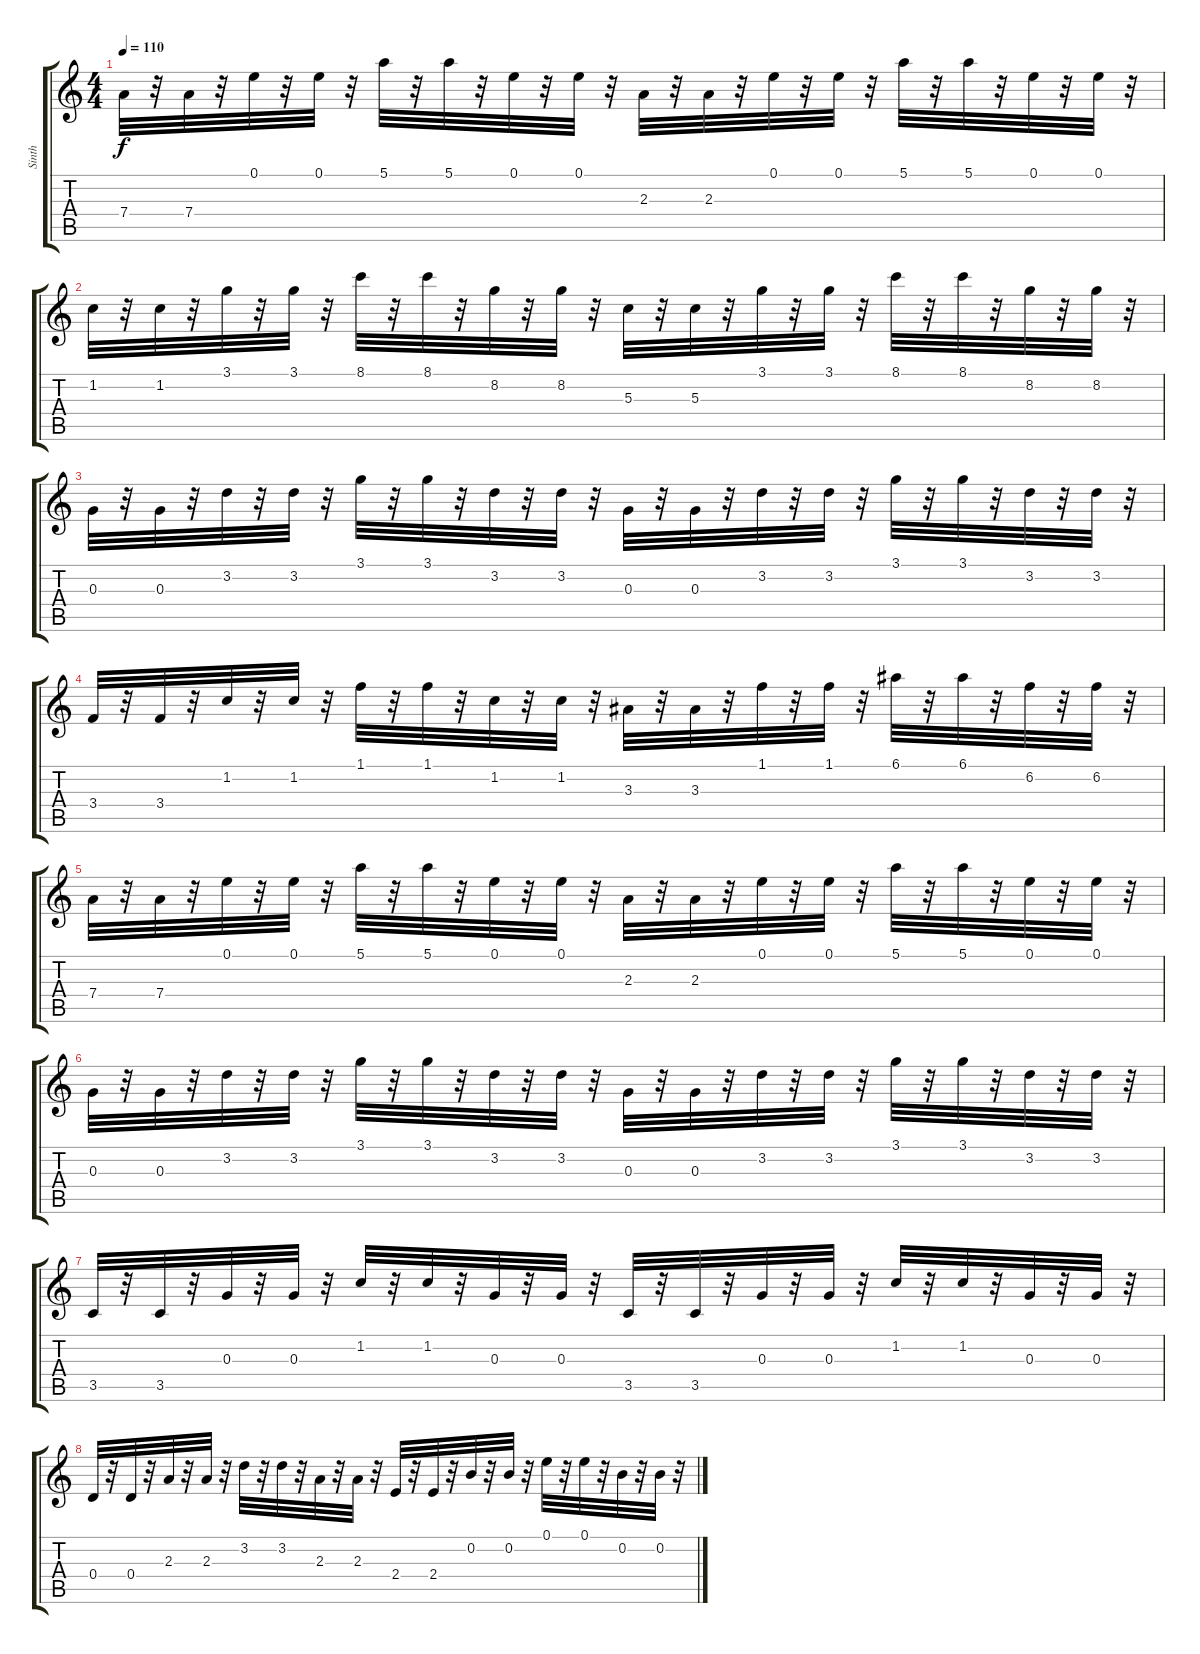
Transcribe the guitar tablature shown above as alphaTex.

\track ("Sinth" "Sinth") {instrument electricguitarmuted}
\staff {score tabs}
\tuning (E4 B3 G3 D3 A2 E2) {hide}
\ts (4 4)
\tempo 110
\clef g2
\ks c
7.4.32{dy f} r.32 7.4.32 r.32 0.1.32 r.32 0.1.32 r.32 5.1.32 r.32 5.1.32 r.32 0.1.32 r.32 0.1.32 r.32 2.3.32 r.32 2.3.32 r.32 0.1.32 r.32 0.1.32 r.32 5.1.32 r.32 5.1.32 r.32 0.1.32 r.32 0.1.32 r.32 |
1.2.32 r.32 1.2.32 r.32 3.1.32 r.32 3.1.32 r.32 8.1.32 r.32 8.1.32 r.32 8.2.32 r.32 8.2.32 r.32 5.3.32 r.32 5.3.32 r.32 3.1.32 r.32 3.1.32 r.32 8.1.32 r.32 8.1.32 r.32 8.2.32 r.32 8.2.32 r.32 |
0.3.32 r.32 0.3.32 r.32 3.2.32 r.32 3.2.32 r.32 3.1.32 r.32 3.1.32 r.32 3.2.32 r.32 3.2.32 r.32 0.3.32 r.32 0.3.32 r.32 3.2.32 r.32 3.2.32 r.32 3.1.32 r.32 3.1.32 r.32 3.2.32 r.32 3.2.32 r.32 |
3.4.32 r.32 3.4.32 r.32 1.2.32 r.32 1.2.32 r.32 1.1.32 r.32 1.1.32 r.32 1.2.32 r.32 1.2.32 r.32 3.3.32 r.32 3.3.32 r.32 1.1.32 r.32 1.1.32 r.32 6.1.32 r.32 6.1.32 r.32 6.2.32 r.32 6.2.32 r.32 |
7.4.32 r.32 7.4.32 r.32 0.1.32 r.32 0.1.32 r.32 5.1.32 r.32 5.1.32 r.32 0.1.32 r.32 0.1.32 r.32 2.3.32 r.32 2.3.32 r.32 0.1.32 r.32 0.1.32 r.32 5.1.32 r.32 5.1.32 r.32 0.1.32 r.32 0.1.32 r.32 |
0.3.32 r.32 0.3.32 r.32 3.2.32 r.32 3.2.32 r.32 3.1.32 r.32 3.1.32 r.32 3.2.32 r.32 3.2.32 r.32 0.3.32 r.32 0.3.32 r.32 3.2.32 r.32 3.2.32 r.32 3.1.32 r.32 3.1.32 r.32 3.2.32 r.32 3.2.32 r.32 |
3.5.32 r.32 3.5.32 r.32 0.3.32 r.32 0.3.32 r.32 1.2.32 r.32 1.2.32 r.32 0.3.32 r.32 0.3.32 r.32 3.5.32 r.32 3.5.32 r.32 0.3.32 r.32 0.3.32 r.32 1.2.32 r.32 1.2.32 r.32 0.3.32 r.32 0.3.32 r.32 |
0.4.32 r.32 0.4.32 r.32 2.3.32 r.32 2.3.32 r.32 3.2.32 r.32 3.2.32 r.32 2.3.32 r.32 2.3.32 r.32 2.4.32 r.32 2.4.32 r.32 0.2.32 r.32 0.2.32 r.32 0.1.32 r.32 0.1.32 r.32 0.2.32 r.32 0.2.32 r.32
